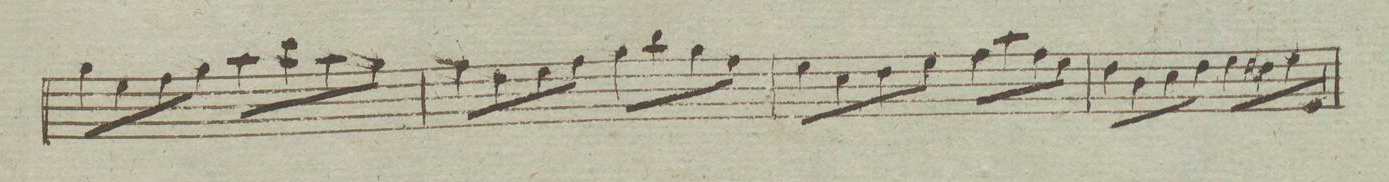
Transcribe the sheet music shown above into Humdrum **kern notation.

**kern	**dynam
*I"Basso	*
*clefF4	*
*k[]	*
*met(c)	*
*M4/4	*
8B\L	.
8G\	.
8A\	.
8B\J	.
8c\L	.
8e\	.
8c\	.
8B\J	.
=120	=120
8A\L	.
8F\	.
8G\	.
8A\J	.
8B\L	.
8d\	.
8B\	.
8A\J	.
=121	=121
8G\L	.
8E\	.
8F\	.
8G\J	.
8A\L	.
8c\	.
8A\	.
8G\J	.
=122	=122
8F\L	.
8D\	.
8E\	.
8F\J	.
8G\L	.
8F#X\	.
8G\	.
8GG/J	.
=123	=123
*-	*-
